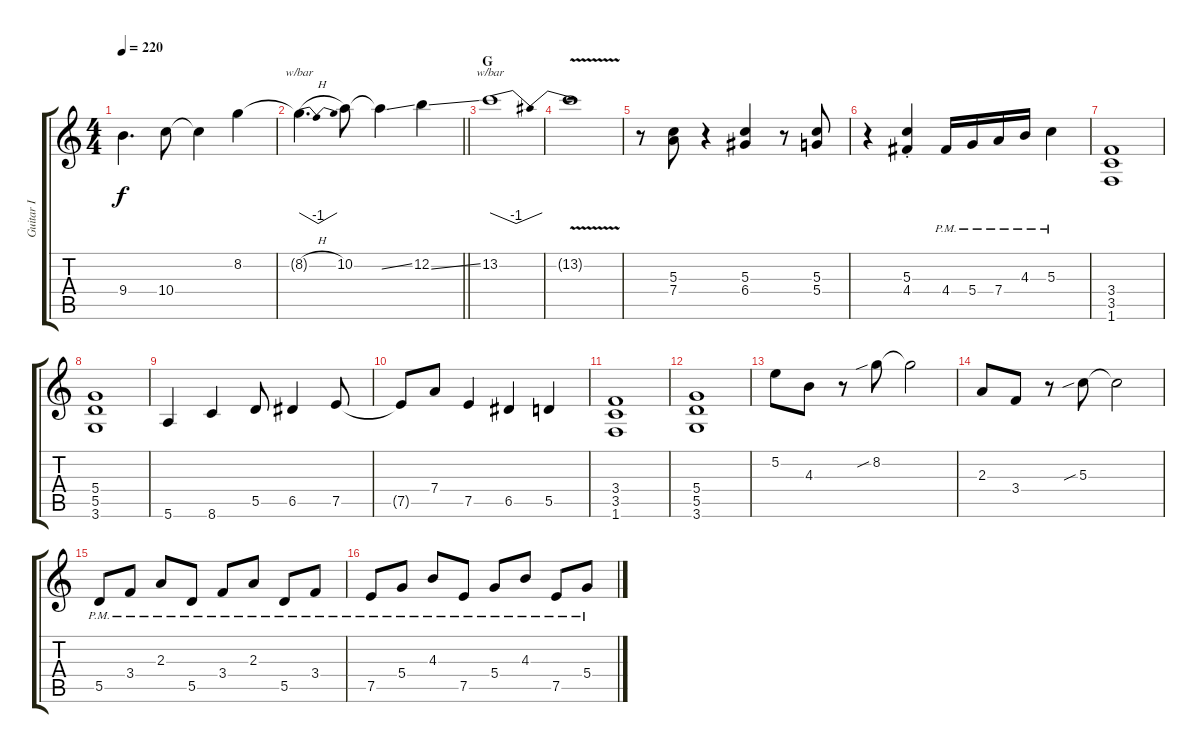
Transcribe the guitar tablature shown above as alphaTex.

\track ("Guitar I" "Guitar I") {instrument electricguitarclean}
\staff {score tabs}
\tuning (E4 B3 G3 D3 A2 E2) {hide}
\ts (4 4)
\tempo 220
\clef g2
\ks c
9.4.4{d dy f} 10.4.8 10.4{t}.4 8.2.4 |
\barLineRight lightlight
8.2{h t}.4{d tbe (dip default 0 0 30 -4 60 0)} 10.2.8 10.2{ss t}.4 12.2{ss}.4 |
\section ("" "G")
13.2.1{tbe (dip default 0 0 30 -4 60 0)} |
13.2{v t}.1 |
r.8 (5.3 7.4).8 r.4 (5.3 6.4).4 r.8 (5.3 5.4).8 |
r.4 (5.3{st} 4.4{st}).4 4.4{pm}.16 5.4{pm}.16 7.4{pm}.16 4.3{pm}.16 5.3{pm}.4 |
(3.4 3.5 1.6).1 |
(5.4 5.5 3.6).1 |
5.6.4 8.6.4 5.5.8 6.5.4 7.5.8 |
7.5{t}.8 7.4.8 7.5.4 6.5.4 5.5.4 |
(3.4 3.5 1.6).1 |
(5.4 5.5 3.6).1 |
5.2.8 4.3.8 r.8 8.2{sib}.8 8.2{t}.2 |
2.3.8 3.4.8 r.8 5.3{sib}.8 5.3{t}.2 |
5.5{pm}.8 3.4{pm}.8 2.3{pm}.8 5.5{pm}.8 3.4{pm}.8 2.3{pm}.8 5.5{pm}.8 3.4{pm}.8 |
7.5{pm}.8 5.4{pm}.8 4.3{pm}.8 7.5{pm}.8 5.4{pm}.8 4.3{pm}.8 7.5{pm}.8 5.4{pm}.8
